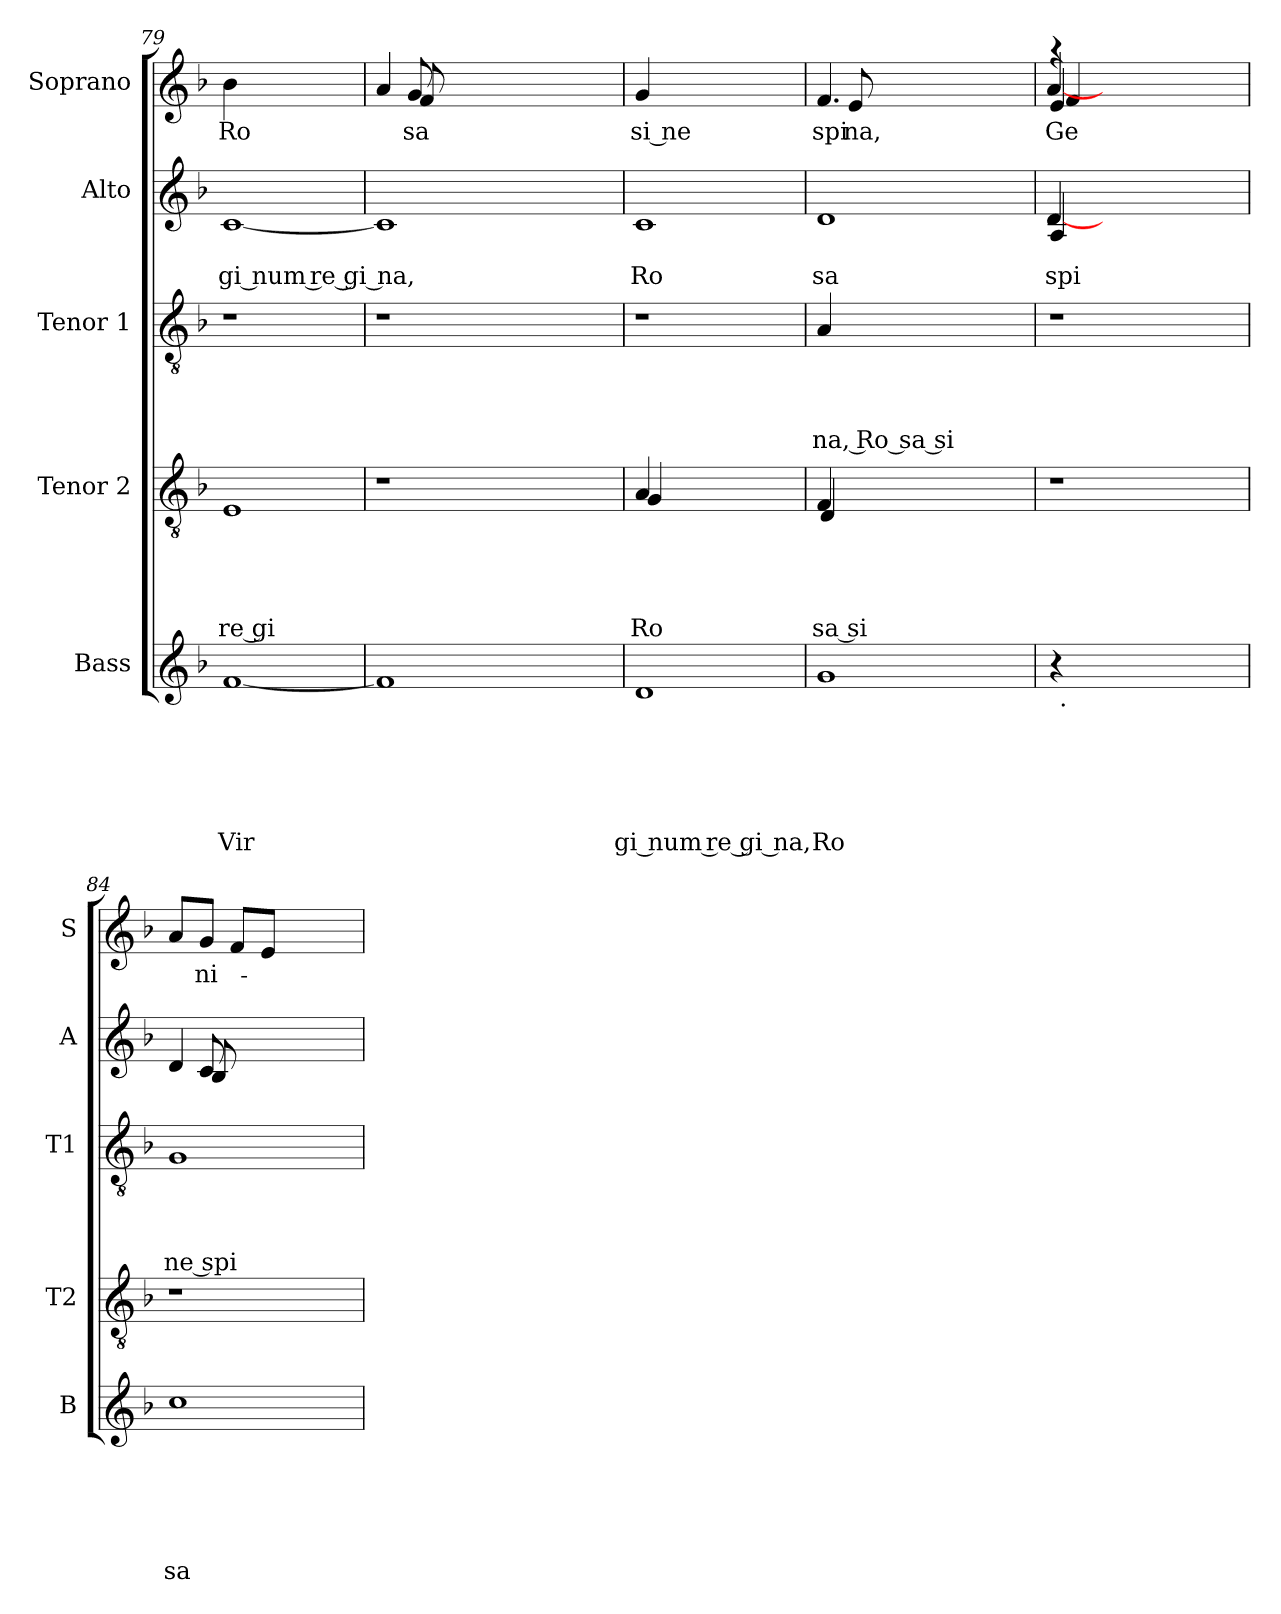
**kern	**text	**text	**text	**text	**text	**text	**kern	**text	**text	**text	**text	**text	**kern	**text	**text	**text	**text	**kern	**text	**text	**kern	**text
*part5	*part5	*part5	*part5	*part5	*part5	*part5	*part4	*part4	*part4	*part4	*part4	*part4	*part3	*part3	*part3	*part3	*part3	*part2	*part2	*part2	*part1	*part1
*staff5	*staff5	*staff5	*staff5	*staff5	*staff5	*staff5	*staff4	*staff4	*staff4	*staff4	*staff4	*staff4	*staff3	*staff3	*staff3	*staff3	*staff3	*staff2	*staff2	*staff2	*staff1	*staff1
*I"Bass	*	*	*	*	*	*	*I"Tenor 2	*	*	*	*	*	*I"Tenor 1	*	*	*	*	*I"Alto	*	*	*I"Soprano	*
*I'B	*	*	*	*	*	*	*I'T2	*	*	*	*	*	*I'T1	*	*	*	*	*I'A	*	*	*I'S	*
*clefG2	*	*	*	*	*	*	*clefGv2	*	*	*	*	*	*clefGv2	*	*	*	*	*clefG2	*	*	*clefG2	*
*k[b-]	*	*	*	*	*	*	*k[b-]	*	*	*	*	*	*k[b-]	*	*	*	*	*k[b-]	*	*	*k[b-]	*
*F:	*	*	*	*	*	*	*F:	*	*	*	*	*	*F:	*	*	*	*	*F:	*	*	*F:	*
=79	=79	=79	=79	=79	=79	=79	=79	=79	=79	=79	=79	=79	=79	=79	=79	=79	=79	=79	=79	=79	=79	=79
!	!	!	!	!	!	!LO:LY:b:rj	!	!	!	!	!	!LO:LY:b	!	!	!	!	!	!	!	!LO:LY:b:rj	!	!LO:LY:b:rj
[<1f	.	.	.	.	.	Vir	1E	.	.	.	.	re gi	1r	.	.	.	.	[<1c	.	gi num re gi na,	4b-\	Ro
.	.	.	.	.	.	.	.	.	.	.	.	.	.	.	.	.	.	.	.	.	2.ryy	.
=80	=80	=80	=80	=80	=80	=80	=80	=80	=80	=80	=80	=80	=80	=80	=80	=80	=80	=80	=80	=80	=80	=80
*	*	*	*	*	*	*	*	*	*	*	*	*	*	*	*	*	*	*	*	*	*^	*
*	*	*	*	*	*	*	*	*	*	*	*	*	*	*	*	*	*	*	*	*	*	*^	*
1f]	.	.	.	.	.	.	1r	.	.	.	.	.	1r	.	.	.	.	1c]	.	.	4a/	8ryy	8ryy	.
!	!	!	!	!	!	!	!	!	!	!	!	!	!	!	!	!	!	!	!	!	!	!	!	!LO:LY:b
.	.	.	.	.	.	.	.	.	.	.	.	.	.	.	.	.	.	.	.	.	.	8g/	8f/	sa
.	.	.	.	.	.	.	.	.	.	.	.	.	.	.	.	.	.	.	.	.	2.ryy	2.ryy	2.ryy	.
=81	=81	=81	=81	=81	=81	=81	=81	=81	=81	=81	=81	=81	=81	=81	=81	=81	=81	=81	=81	=81	=81	=81	=81	=81
!	!	!	!	!	!	!LO:LY:b	!	!	!	!	!	!LO:LY:b:rj	!	!	!	!	!	!	!	!	!	!	!	!
*	*	*	*	*	*	*	*^	*	*	*	*	*	*	*	*	*	*	*	*	*	*	*	*	*
!	!	!	!	!	!	!	!	!	!	!	!	!	!LO:LY:b	!	!	!	!	!	!	!	!LO:LY:b	!	!	!	!LO:LY:b:rj
*	*	*	*	*	*	*	*	*	*	*	*	*	*	*	*	*	*	*	*	*	*	*v	*v	*v	*
1d	.	.	.	.	.	gi num re gi na,	4A/	4G/	.	.	.	.	Ro	1r	.	.	.	.	1c	.	Ro	4g/	si ne
.	.	.	.	.	.	.	2.ryy	2.ryy	.	.	.	.	.	.	.	.	.	.	.	.	.	2.ryy	.
=82	=82	=82	=82	=82	=82	=82	=82	=82	=82	=82	=82	=82	=82	=82	=82	=82	=82	=82	=82	=82	=82	=82	=82
!	!	!	!	!	!	!LO:LY:b	!	!	!	!	!	!	!LO:LY:b	!	!	!	!	!LO:LY:b:rj	!	!	!LO:LY:b	!	!LO:LY:b
*	*	*	*	*	*	*	*	*	*	*	*	*	*	*	*	*	*	*	*	*	*	*^	*
1g	.	.	.	.	.	Ro	4F/	4D/	.	.	.	.	sa si	4A/	.	.	.	na, Ro sa si	1d	.	sa	4.f/	8ryy	spi
!	!	!	!	!	!	!	!	!	!	!	!	!	!	!	!	!	!	!	!	!	!	!	!	!LO:LY:b
.	.	.	.	.	.	.	.	.	.	.	.	.	.	.	.	.	.	.	.	.	.	.	8e/	na,
.	.	.	.	.	.	.	2.ryy	2.ryy	.	.	.	.	.	2.ryy	.	.	.	.	.	.	.	.	2ryy	.
.	.	.	.	.	.	.	.	.	.	.	.	.	.	.	.	.	.	.	.	.	.	2ryy	.	.
.	.	.	.	.	.	.	.	.	.	.	.	.	.	.	.	.	.	.	.	.	.	.	8ryy	.
.	.	.	.	.	.	.	.	.	.	.	.	.	.	.	.	.	.	.	.	.	.	8ryy	8ryy	.
*	*	*	*	*	*	*	*v	*v	*	*	*	*	*	*	*	*	*	*	*	*	*	*	*	*
!!LO:PB:g=z
=83	=83	=83	=83	=83	=83	=83	=83	=83	=83	=83	=83	=83	=83	=83	=83	=83	=83	=83	=83	=83	=83	=83	=83
!	!	!	!	!	!	!	!	!	!	!	!	!	!	!	!	!	!	!	!	!LO:LY:b:rj	!	!	!
*	*	*	*	*	*	*	*	*	*	*	*	*	*	*	*	*	*	*^	*	*	*	*	*
!	!	!	!	!	!	!	!	!	!	!	!	!	!	!	!	!	!	!	!	!	!LO:LY:b	!	!	!LO:LY:b
*^	*	*	*	*	*	*	*	*	*	*	*	*	*	*	*	*	*	*	*	*	*	*^	*^	*
4r	64ryy	.	.	.	.	.	.	1r	.	.	.	.	.	1r	.	.	.	.	4A/	[<4d/	.	spi	4raa	4e/	4f/	[<4a/	Ge-
!	!LO:TX:b:t=.	!	!	!	!	!	!	!	!	!	!	!	!	!	!	!	!	!	!	!	!	!	!	!	!	!	!
.	2ryy	.	.	.	.	.	.	.	.	.	.	.	.	.	.	.	.	.	.	.	.	.	.	.	.	.	.
2.ryy	.	.	.	.	.	.	.	.	.	.	.	.	.	.	.	.	.	.	2.ryy	2.ryy	.	.	2.ryy	2.ryy	2.ryy	2.ryy	.
.	4ryy	.	.	.	.	.	.	.	.	.	.	.	.	.	.	.	.	.	.	.	.	.	.	.	.	.	.
.	8...ryy	.	.	.	.	.	.	.	.	.	.	.	.	.	.	.	.	.	.	.	.	.	.	.	.	.	.
=84	=84	=84	=84	=84	=84	=84	=84	=84	=84	=84	=84	=84	=84	=84	=84	=84	=84	=84	=84	=84	=84	=84	=84	=84	=84	=84	=84
!	!	!	!	!	!	!	!LO:LY:b:rj	!	!	!	!	!	!	!	!	!	!	!LO:LY:b:rj	!	!	!	!	!	!	!	!	!
*v	*v	*	*	*	*	*	*	*	*	*	*	*	*	*	*	*	*	*	*	*^	*	*	*v	*v	*v	*v	*
1cc	.	.	.	.	.	sa	1r	.	.	.	.	.	1G	.	.	.	ne spi	4d/	8ryy	8ryy	.	.	8a/L	.
!	!	!	!	!	!	!	!	!	!	!	!	!	!	!	!	!	!	!	!	!	!	!	!	!LO:LY:b
.	.	.	.	.	.	.	.	.	.	.	.	.	.	.	.	.	.	.	8c/	8B-/	.	.	8g/J	-ni-
.	.	.	.	.	.	.	.	.	.	.	.	.	.	.	.	.	.	2.ryy	2.ryy	2.ryy	.	.	8f/L	.
.	.	.	.	.	.	.	.	.	.	.	.	.	.	.	.	.	.	.	.	.	.	.	8e/J	.
.	.	.	.	.	.	.	.	.	.	.	.	.	.	.	.	.	.	.	.	.	.	.	2ryy	.
*	*	*	*	*	*	*	*	*	*	*	*	*	*	*	*	*	*	*v	*v	*v	*	*	*	*
=	=	=	=	=	=	=	=	=	=	=	=	=	=	=	=	=	=	=	=	=	=	=
*-	*-	*-	*-	*-	*-	*-	*-	*-	*-	*-	*-	*-	*-	*-	*-	*-	*-	*-	*-	*-	*-	*-
